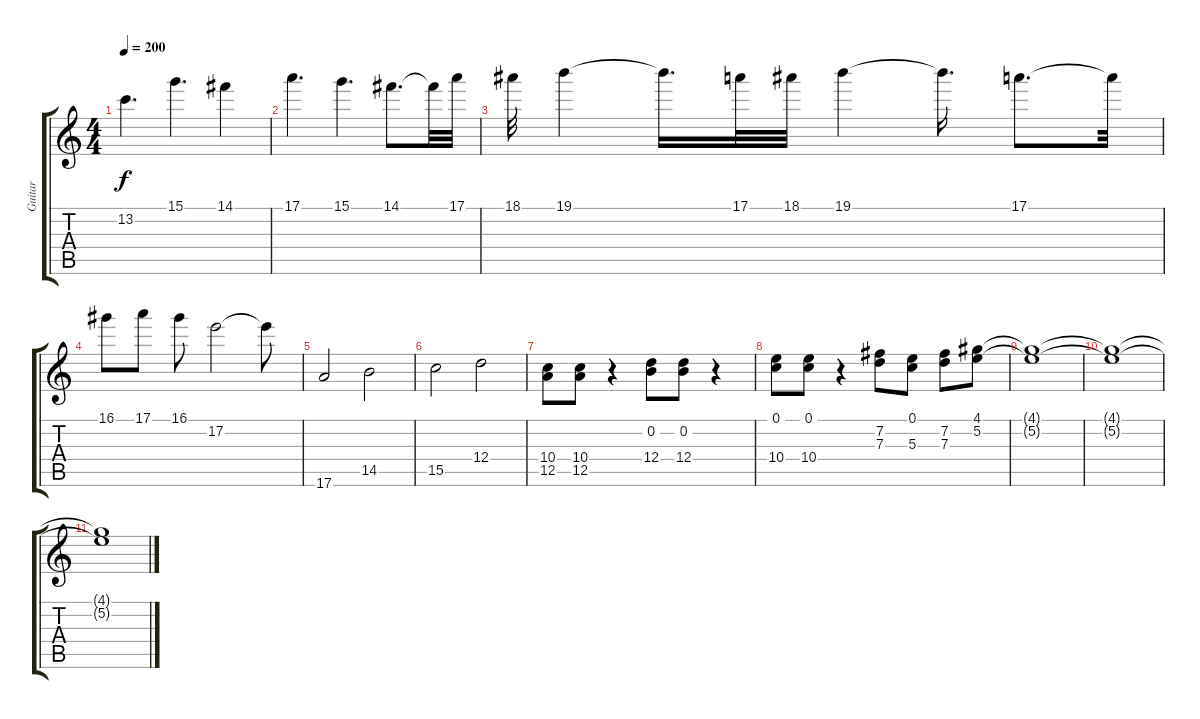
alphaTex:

\track ("Guitar" "Guitar") {solo instrument electricguitarclean}
\staff {score tabs}
\tuning (E4 B3 G3 D3 A2 E2) {hide}
\ts (4 4)
\tempo 200
\clef g2
\ks c
13.2.4{d dy f} 15.1.4{d} 14.1.4 |
17.1.4{d} 15.1.4{d} 14.1.8{d} 14.1{t}.32 17.1.32 |
18.1.32 19.1.4 19.1{t}.16{d} 17.1.32 18.1.32 19.1.4 19.1{t}.16{d} 17.1.8{d} 17.1{t}.32 |
16.1.8 17.1.8 16.1.8 17.2.2 17.2{t}.8 |
17.6.2 14.5.2 |
15.5.2 12.4.2 |
(10.4 12.5).8 (10.4 12.5).8 r.4 (0.2 12.4).8 (0.2 12.4).8 r.4 |
(0.1 10.4).8 (0.1 10.4).8 r.4 (7.2 7.3).8 (0.1 5.3).8 (7.2 7.3).8 (4.1 5.2).8 |
(4.1{t} 5.2{t}).1 |
(4.1{t} 5.2{t}).1 |
(4.1{t} 5.2{t}).1
